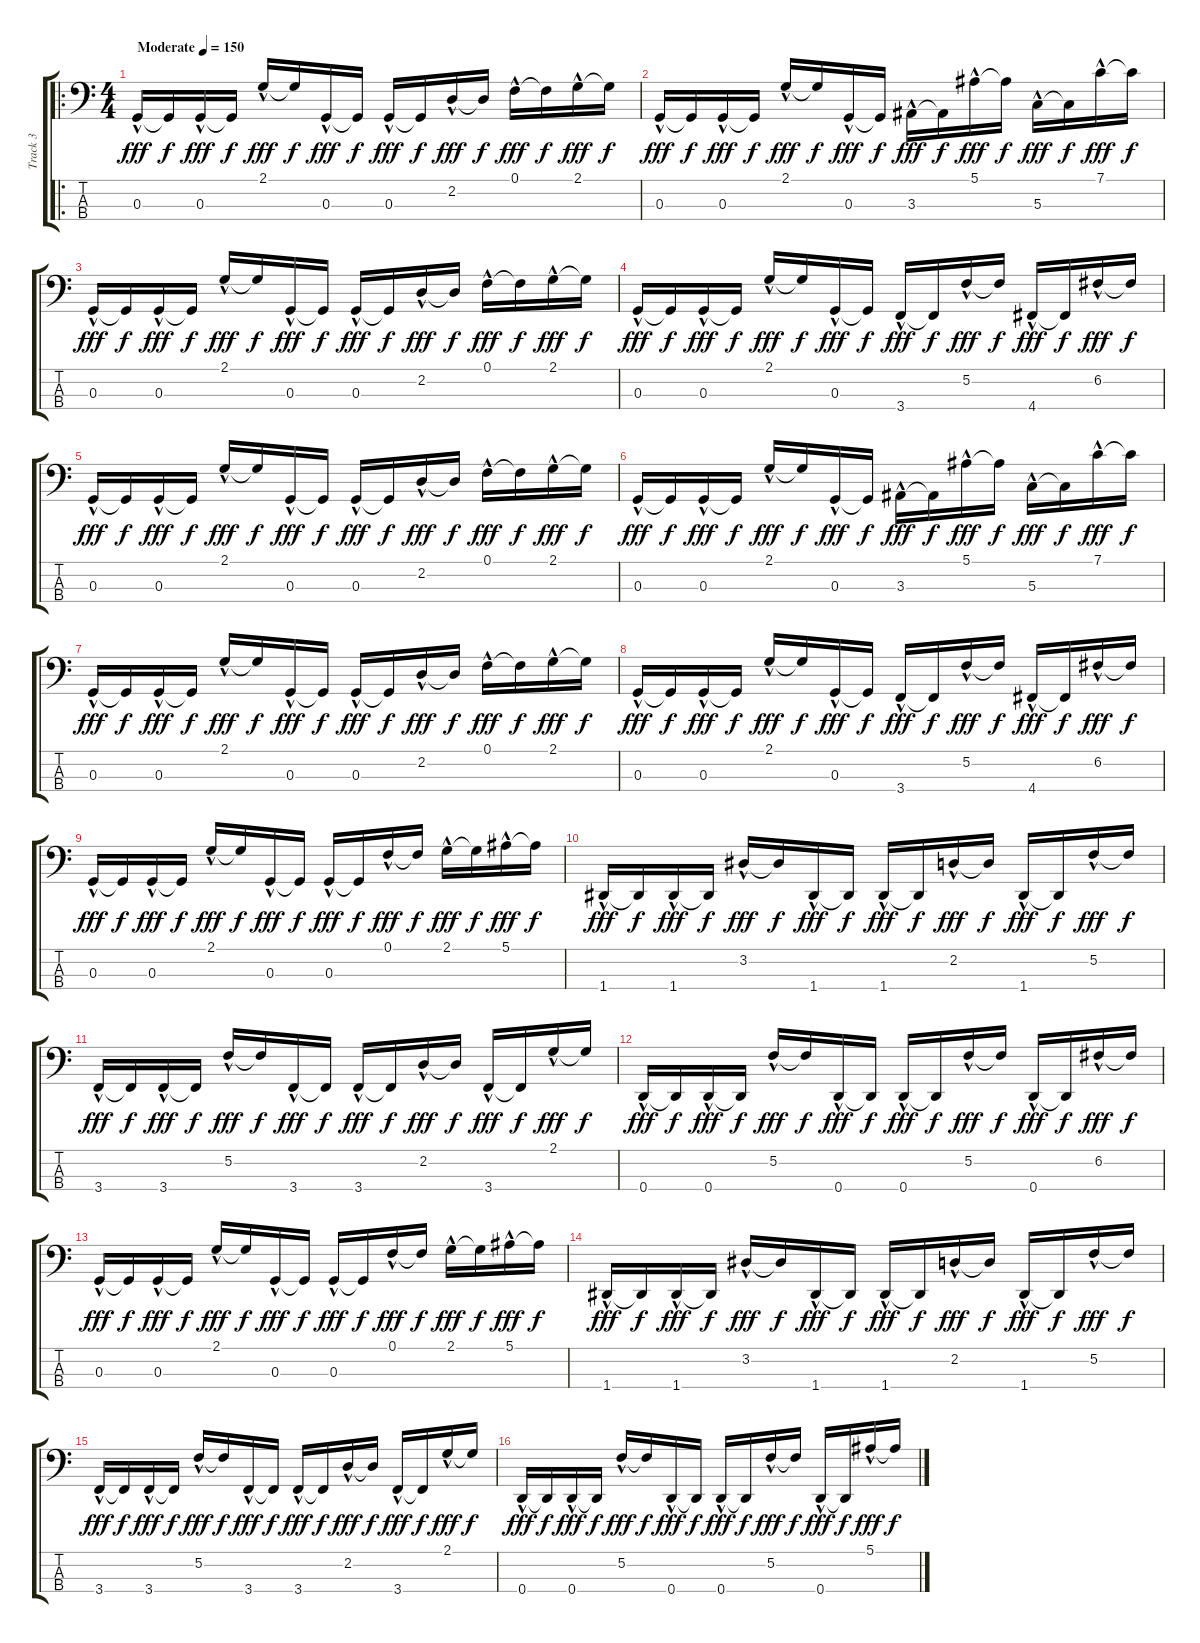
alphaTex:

\track ("Track 3" "Track 3") {instrument slapbass2 bank 2}
\staff {score tabs}
\tuning (F2 C2 G1 D1) {hide}
\ro
\ts (4 4)
\tempo (150 "Moderate")
\clef f4
\ks c
0.3{hac}.16{dy fff instrument slapbass2} 0.3{t}.16{dy f} 0.3{hac}.16{dy fff} 0.3{t}.16{dy f} 2.1{hac}.16{dy fff} 2.1{t}.16{dy f} 0.3{hac}.16{dy fff} 0.3{t}.16{dy f} 0.3{hac}.16{dy fff} 0.3{t}.16{dy f} 2.2{hac}.16{dy fff} 2.2{t}.16{dy f} 0.1{hac}.16{dy fff} 0.1{t}.16{dy f} 2.1{hac}.16{dy fff} 2.1{t}.16{dy f} |
0.3{hac}.16{dy fff} 0.3{t}.16{dy f} 0.3{hac}.16{dy fff} 0.3{t}.16{dy f} 2.1{hac}.16{dy fff} 2.1{t}.16{dy f} 0.3{hac}.16{dy fff} 0.3{t}.16{dy f} 3.3{hac}.16{dy fff} 3.3{t}.16{dy f} 5.1{hac}.16{dy fff} 5.1{t}.16{dy f} 5.3{hac}.16{dy fff} 5.3{t}.16{dy f} 7.1{hac}.16{dy fff} 7.1{t}.16{dy f} |
0.3{hac}.16{dy fff} 0.3{t}.16{dy f} 0.3{hac}.16{dy fff} 0.3{t}.16{dy f} 2.1{hac}.16{dy fff} 2.1{t}.16{dy f} 0.3{hac}.16{dy fff} 0.3{t}.16{dy f} 0.3{hac}.16{dy fff} 0.3{t}.16{dy f} 2.2{hac}.16{dy fff} 2.2{t}.16{dy f} 0.1{hac}.16{dy fff} 0.1{t}.16{dy f} 2.1{hac}.16{dy fff} 2.1{t}.16{dy f} |
0.3{hac}.16{dy fff} 0.3{t}.16{dy f} 0.3{hac}.16{dy fff} 0.3{t}.16{dy f} 2.1{hac}.16{dy fff} 2.1{t}.16{dy f} 0.3{hac}.16{dy fff} 0.3{t}.16{dy f} 3.4{hac}.16{dy fff} 3.4{t}.16{dy f} 5.2{hac}.16{dy fff} 5.2{t}.16{dy f} 4.4{hac}.16{dy fff} 4.4{t}.16{dy f} 6.2{hac}.16{dy fff} 6.2{t}.16{dy f} |
0.3{hac}.16{dy fff} 0.3{t}.16{dy f} 0.3{hac}.16{dy fff} 0.3{t}.16{dy f} 2.1{hac}.16{dy fff} 2.1{t}.16{dy f} 0.3{hac}.16{dy fff} 0.3{t}.16{dy f} 0.3{hac}.16{dy fff} 0.3{t}.16{dy f} 2.2{hac}.16{dy fff} 2.2{t}.16{dy f} 0.1{hac}.16{dy fff} 0.1{t}.16{dy f} 2.1{hac}.16{dy fff} 2.1{t}.16{dy f} |
0.3{hac}.16{dy fff} 0.3{t}.16{dy f} 0.3{hac}.16{dy fff} 0.3{t}.16{dy f} 2.1{hac}.16{dy fff} 2.1{t}.16{dy f} 0.3{hac}.16{dy fff} 0.3{t}.16{dy f} 3.3{hac}.16{dy fff} 3.3{t}.16{dy f} 5.1{hac}.16{dy fff} 5.1{t}.16{dy f} 5.3{hac}.16{dy fff} 5.3{t}.16{dy f} 7.1{hac}.16{dy fff} 7.1{t}.16{dy f} |
0.3{hac}.16{dy fff} 0.3{t}.16{dy f} 0.3{hac}.16{dy fff} 0.3{t}.16{dy f} 2.1{hac}.16{dy fff} 2.1{t}.16{dy f} 0.3{hac}.16{dy fff} 0.3{t}.16{dy f} 0.3{hac}.16{dy fff} 0.3{t}.16{dy f} 2.2{hac}.16{dy fff} 2.2{t}.16{dy f} 0.1{hac}.16{dy fff} 0.1{t}.16{dy f} 2.1{hac}.16{dy fff} 2.1{t}.16{dy f} |
0.3{hac}.16{dy fff} 0.3{t}.16{dy f} 0.3{hac}.16{dy fff} 0.3{t}.16{dy f} 2.1{hac}.16{dy fff} 2.1{t}.16{dy f} 0.3{hac}.16{dy fff} 0.3{t}.16{dy f} 3.4{hac}.16{dy fff} 3.4{t}.16{dy f} 5.2{hac}.16{dy fff} 5.2{t}.16{dy f} 4.4{hac}.16{dy fff} 4.4{t}.16{dy f} 6.2{hac}.16{dy fff} 6.2{t}.16{dy f} |
0.3{hac}.16{dy fff} 0.3{t}.16{dy f} 0.3{hac}.16{dy fff} 0.3{t}.16{dy f} 2.1{hac}.16{dy fff} 2.1{t}.16{dy f} 0.3{hac}.16{dy fff} 0.3{t}.16{dy f} 0.3{hac}.16{dy fff} 0.3{t}.16{dy f} 0.1{hac}.16{dy fff} 0.1{t}.16{dy f} 2.1{hac}.16{dy fff} 2.1{t}.16{dy f} 5.1{hac}.16{dy fff} 5.1{t}.16{dy f} |
1.4{hac}.16{dy fff} 1.4{t}.16{dy f} 1.4{hac}.16{dy fff} 1.4{t}.16{dy f} 3.2{hac}.16{dy fff} 3.2{t}.16{dy f} 1.4{hac}.16{dy fff} 1.4{t}.16{dy f} 1.4{hac}.16{dy fff} 1.4{t}.16{dy f} 2.2{hac}.16{dy fff} 2.2{t}.16{dy f} 1.4{hac}.16{dy fff} 1.4{t}.16{dy f} 5.2{hac}.16{dy fff} 5.2{t}.16{dy f} |
3.4{hac}.16{dy fff} 3.4{t}.16{dy f} 3.4{hac}.16{dy fff} 3.4{t}.16{dy f} 5.2{hac}.16{dy fff} 5.2{t}.16{dy f} 3.4{hac}.16{dy fff} 3.4{t}.16{dy f} 3.4{hac}.16{dy fff} 3.4{t}.16{dy f} 2.2{hac}.16{dy fff} 2.2{t}.16{dy f} 3.4{hac}.16{dy fff} 3.4{t}.16{dy f} 2.1{hac}.16{dy fff} 2.1{t}.16{dy f} |
0.4{hac}.16{dy fff} 0.4{t}.16{dy f} 0.4{hac}.16{dy fff} 0.4{t}.16{dy f} 5.2{hac}.16{dy fff} 5.2{t}.16{dy f} 0.4{hac}.16{dy fff} 0.4{t}.16{dy f} 0.4{hac}.16{dy fff} 0.4{t}.16{dy f} 5.2{hac}.16{dy fff} 5.2{t}.16{dy f} 0.4{hac}.16{dy fff} 0.4{t}.16{dy f} 6.2{hac}.16{dy fff} 6.2{t}.16{dy f} |
0.3{hac}.16{dy fff} 0.3{t}.16{dy f} 0.3{hac}.16{dy fff} 0.3{t}.16{dy f} 2.1{hac}.16{dy fff} 2.1{t}.16{dy f} 0.3{hac}.16{dy fff} 0.3{t}.16{dy f} 0.3{hac}.16{dy fff} 0.3{t}.16{dy f} 0.1{hac}.16{dy fff} 0.1{t}.16{dy f} 2.1{hac}.16{dy fff} 2.1{t}.16{dy f} 5.1{hac}.16{dy fff} 5.1{t}.16{dy f} |
1.4{hac}.16{dy fff} 1.4{t}.16{dy f} 1.4{hac}.16{dy fff} 1.4{t}.16{dy f} 3.2{hac}.16{dy fff} 3.2{t}.16{dy f} 1.4{hac}.16{dy fff} 1.4{t}.16{dy f} 1.4{hac}.16{dy fff} 1.4{t}.16{dy f} 2.2{hac}.16{dy fff} 2.2{t}.16{dy f} 1.4{hac}.16{dy fff} 1.4{t}.16{dy f} 5.2{hac}.16{dy fff} 5.2{t}.16{dy f} |
3.4{hac}.16{dy fff} 3.4{t}.16{dy f} 3.4{hac}.16{dy fff} 3.4{t}.16{dy f} 5.2{hac}.16{dy fff} 5.2{t}.16{dy f} 3.4{hac}.16{dy fff} 3.4{t}.16{dy f} 3.4{hac}.16{dy fff} 3.4{t}.16{dy f} 2.2{hac}.16{dy fff} 2.2{t}.16{dy f} 3.4{hac}.16{dy fff} 3.4{t}.16{dy f} 2.1{hac}.16{dy fff} 2.1{t}.16{dy f} |
0.4{hac}.16{dy fff} 0.4{t}.16{dy f} 0.4{hac}.16{dy fff} 0.4{t}.16{dy f} 5.2{hac}.16{dy fff} 5.2{t}.16{dy f} 0.4{hac}.16{dy fff} 0.4{t}.16{dy f} 0.4{hac}.16{dy fff} 0.4{t}.16{dy f} 5.2{hac}.16{dy fff} 5.2{t}.16{dy f} 0.4{hac}.16{dy fff} 0.4{t}.16{dy f} 5.1{hac}.16{dy fff} 5.1{t}.16{dy f}
